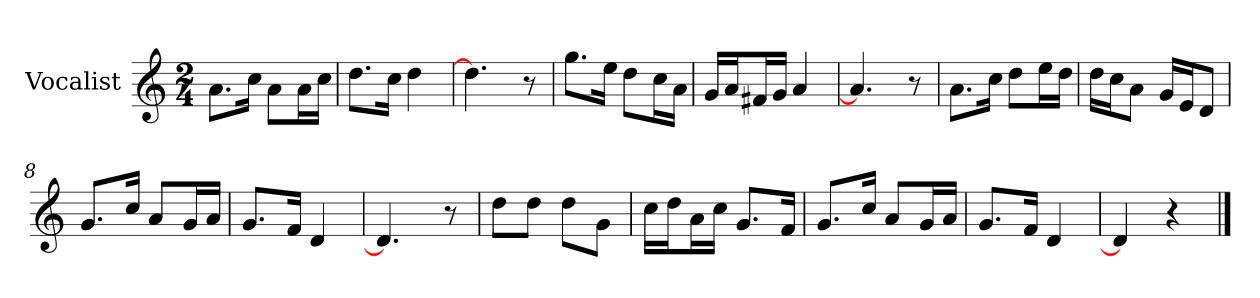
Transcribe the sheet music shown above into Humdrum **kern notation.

**kern
*part1
*staff1
*I"Vocalist
*k[]
*C:
*M2/4
=
8.aL
16ccJk
8aL
16aL
16ccJJ
=1
8.ddL
16ccJk
4dd
=2
4.dd]
8r
=3
8.ggL
16eeJk
8ddL
16ccL
16aJJ
=4
16gLL
16aJ
16f#XL
16gJJ
4a
=5
4.a]
8r
=6
8.aL
16ccJk
8ddL
16eeL
16ddJJ
=7
16ddLL
16ccJ
8aJ
16gLL
16eJ
8dJ
=8
8.gL
16ccJk
8aL
16gL
16aJJ
=9
8.gL
16fJk
4d
=10
4.d]
8r
=11
8ddL
8ddJ
8ddL
8gJ
=12
16ccLL
16ddJ
16aL
16ccJJ
8.gL
16fJk
=13
8.gL
16ccJk
8aL
16gL
16aJJ
=14
8.gL
16fJk
4d
=15
4d]
4r
==
*-
